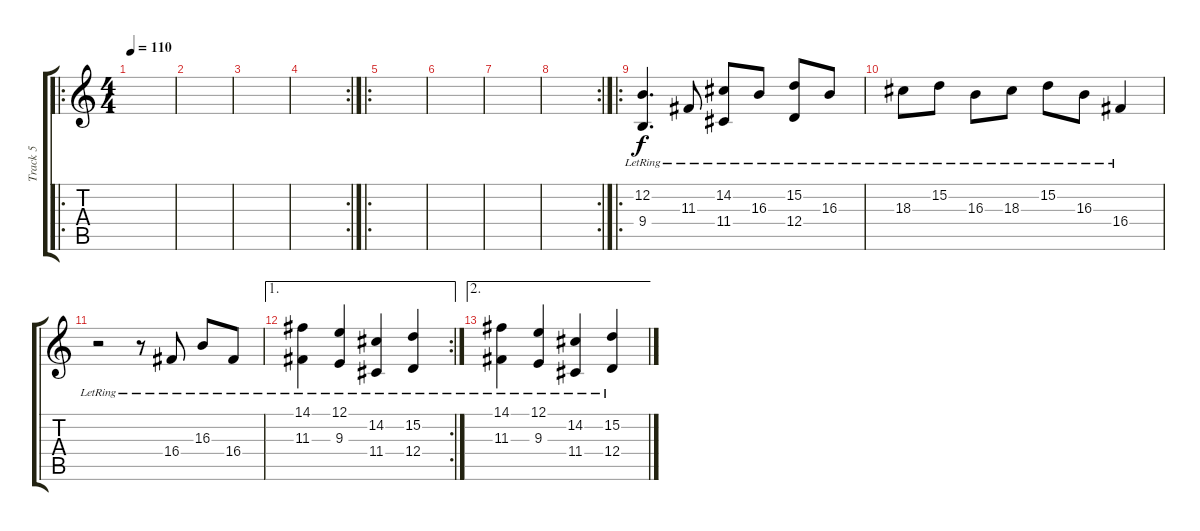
\track ("Track 5" "Track 5") {instrument acousticgrandpiano}
\staff {score tabs}
\tuning (E4 B3 G3 D3 A2 E2) {hide}
\ro
\ts (4 4)
\tempo 110
\clef g2
\ks c
|
|
|
\rc 2
|
\ro
|
|
|
\rc 2
|
\ro
(12.2{lr} 9.4{lr}).4{d} 11.3{lr}.8 (14.2{lr} 11.4{lr}).8 16.3{lr}.8 (15.2{lr} 12.4{lr}).8 16.3{lr}.8 |
18.3{lr}.8 15.2{lr}.8 16.3{lr}.8 18.3{lr}.8 15.2{lr}.8 16.3{lr}.8 16.4{lr}.4 |
r.2 r.8 16.4{lr}.8 16.3{lr}.8 16.4{lr}.8 |
\ae 1
\rc 2
(14.1{lr} 11.3{lr}).4 (12.1{lr} 9.3{lr}).4 (14.2{lr} 11.4{lr}).4 (15.2{lr} 12.4{lr}).4 |
\ae 2
(14.1{lr} 11.3{lr}).4 (12.1{lr} 9.3{lr}).4 (14.2{lr} 11.4{lr}).4 (15.2{lr} 12.4{lr}).4
